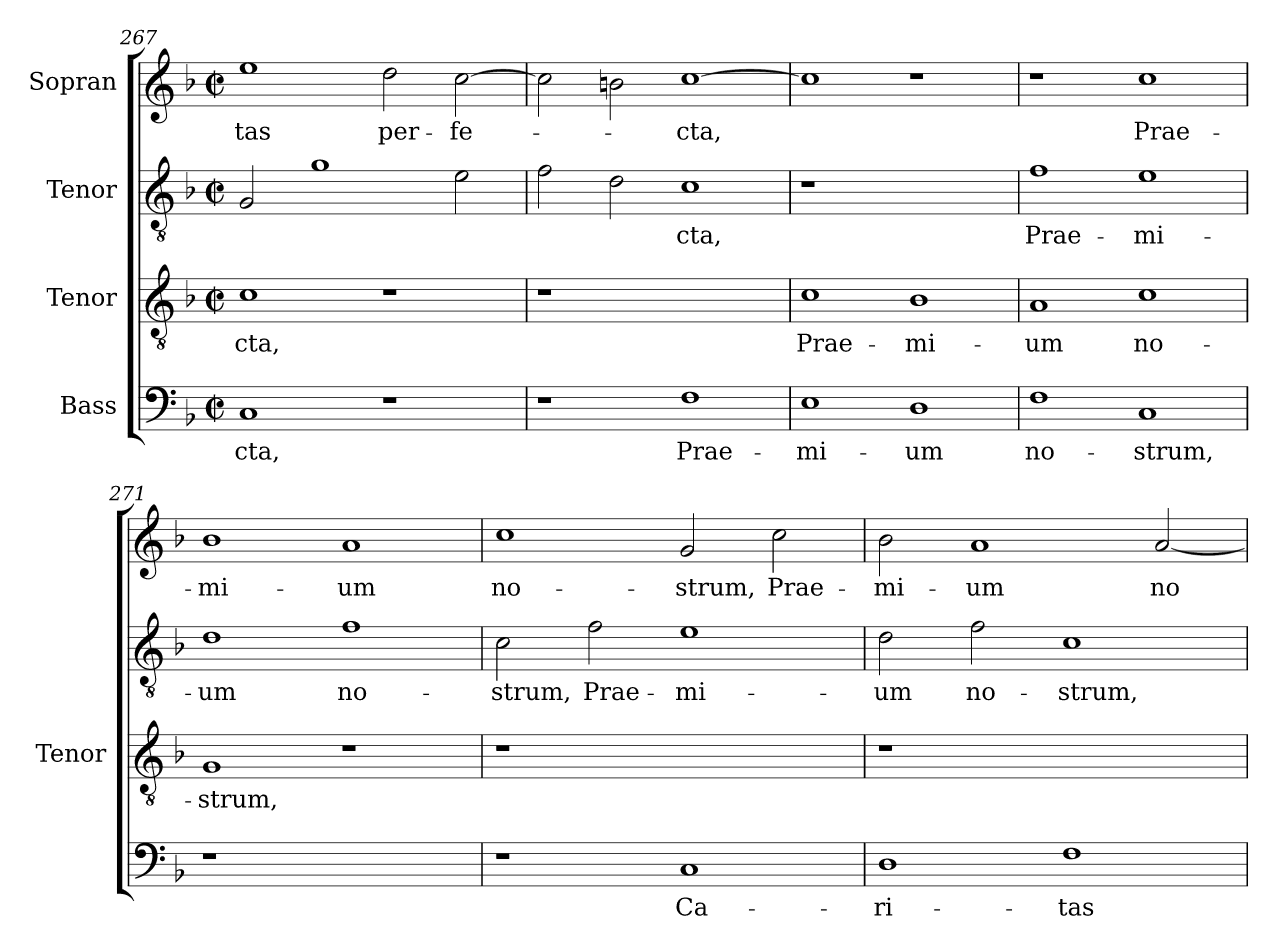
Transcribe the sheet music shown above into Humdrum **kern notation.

**kern	**text	**kern	**text	**kern	**text	**kern	**text
*part4	*part4	*part3	*part3	*part2	*part2	*part1	*part1
*staff4	*staff4	*staff3	*staff3	*staff2	*staff2	*staff1	*staff1
*I"Bass	*	*I"Tenor	*	*I"Tenor	*	*I"Sopran	*
*	*	*I'Tenor	*	*	*	*	*
*clefF4	*	*clefGv2	*	*clefGv2	*	*clefG2	*
*	*	*ITrd7c12	*	*ITrd7c12	*	*	*
*k[b-]	*	*k[b-]	*	*k[b-]	*	*k[b-]	*
*F:	*	*F:	*	*F:	*	*F:	*
*M2/2	*	*M2/2	*	*M2/2	*	*M2/2	*
*met(c|)	*	*met(c|)	*	*met(c|)	*	*met(c|)	*
=267	=267	=267	=267	=267	=267	=267	=267
!	!LO:LY:b:color=#000000	!	!	!	!	!	!
!	!	!	!LO:LY:b:color=#000000	!	!	!	!
!	!	!	!	!	!	!	!LO:LY:b:color=#000000
1Ci	-cta,	1Ci	-cta,	2GGi/	.	1eei	-tas
.	.	.	.	1Gi	.	.	.
!	!	!	!	!	!	!	!LO:LY:b:color=#000000
1r	.	1r	.	.	.	2ddi\	per-
!	!	!	!	!	!	!	!LO:LY:b:color=#000000
.	.	.	.	2Ei\	.	[>2cci\	-fe-
=268	=268	=268	=268	=268	=268	=268	=268
!	!	!LO:N:vis=1	!	!	!	!	!
1r	.	1r	.	2Fi\	.	2cci\]	.
.	.	.	.	2Di\	.	2bni\	.
!	!LO:LY:b:color=#000000	!	!	!	!	!	!
!	!	!	!	!	!LO:LY:b:color=#000000	!	!
!	!	!	!	!	!	!	!LO:LY:b:color=#000000
1Fi	Prae-	1ryy	.	1Ci	-cta,	[>1cci	-cta,
=269	=269	=269	=269	=269	=269	=269	=269
!	!LO:LY:b:color=#000000	!	!	!	!	!	!
!	!	!	!LO:LY:b:color=#000000	!LO:N:vis=1	!	!	!
1Ei	-mi-	1Ci	Prae-	1r	.	1cci]	.
!	!LO:LY:b:color=#000000	!	!	!	!	!	!
!	!	!	!LO:LY:b:color=#000000	!	!	!	!
1Di	-um	1BB-i	-mi-	1ryy	.	1r	.
!!LO:LB:g=z
=270	=270	=270	=270	=270	=270	=270	=270
!	!LO:LY:b:color=#000000	!	!	!	!	!	!
!	!	!	!LO:LY:b:color=#000000	!	!	!	!
!	!	!	!	!	!LO:LY:b:color=#000000	!	!
1Fi	no-	1AAi	-um	1Fi	Prae-	1r	.
!	!LO:LY:b:color=#000000	!	!	!	!	!	!
!	!	!	!LO:LY:b:color=#000000	!	!	!	!
!	!	!	!	!	!LO:LY:b:color=#000000	!	!
!	!	!	!	!	!	!	!LO:LY:b:color=#000000
1Ci	-strum,	1Ci	no-	1Ei	-mi-	1cci	Prae-
=271	=271	=271	=271	=271	=271	=271	=271
!LO:N:vis=1	!	!	!	!	!	!	!
!	!	!	!LO:LY:b:color=#000000	!	!	!	!
!	!	!	!	!	!LO:LY:b:color=#000000	!	!
!	!	!	!	!	!	!	!LO:LY:b:color=#000000
1r	.	1GGi	-strum,	1Di	-um	1b-i	-mi-
!	!	!	!	!	!LO:LY:b:color=#000000	!	!
!	!	!	!	!	!	!	!LO:LY:b:color=#000000
1ryy	.	1r	.	1Fi	no-	1ai	-um
=272	=272	=272	=272	=272	=272	=272	=272
!	!	!LO:N:vis=1	!	!	!	!	!
!	!	!	!	!	!LO:LY:b:color=#000000	!	!
!	!	!	!	!	!	!	!LO:LY:b:color=#000000
1r	.	1r	.	2Ci\	-strum,	1cci	no-
!	!	!	!	!	!LO:LY:b:color=#000000	!	!
.	.	.	.	2Fi\	Prae-	.	.
!	!LO:LY:b:color=#000000	!	!	!	!	!	!
!	!	!	!	!	!LO:LY:b:color=#000000	!	!
!	!	!	!	!	!	!	!LO:LY:b:color=#000000
1Ci	Ca-	1ryy	.	1Ei	-mi-	2gi/	-strum,
!	!	!	!	!	!	!	!LO:LY:b:color=#000000
.	.	.	.	.	.	2cci\	Prae-
=273	=273	=273	=273	=273	=273	=273	=273
!	!LO:LY:b:color=#000000	!LO:N:vis=1	!	!	!	!	!
!	!	!	!	!	!LO:LY:b:color=#000000	!	!
!	!	!	!	!	!	!	!LO:LY:b:color=#000000
1Di	-ri-	1r	.	2Di\	-um	2b-i\	-mi-
!	!	!	!	!	!LO:LY:b:color=#000000	!	!
!	!	!	!	!	!	!	!LO:LY:b:color=#000000
.	.	.	.	2Fi\	no-	1ai	-um
!	!LO:LY:b:color=#000000	!	!	!	!	!	!
!	!	!	!	!	!LO:LY:b:color=#000000	!	!
1Fi	-tas	1ryy	.	1Ci	-strum,	.	.
!	!	!	!	!	!	!	!LO:LY:b:color=#000000
.	.	.	.	.	.	[<2ai/	no-
=	=	=	=	=	=	=	=
*-	*-	*-	*-	*-	*-	*-	*-
